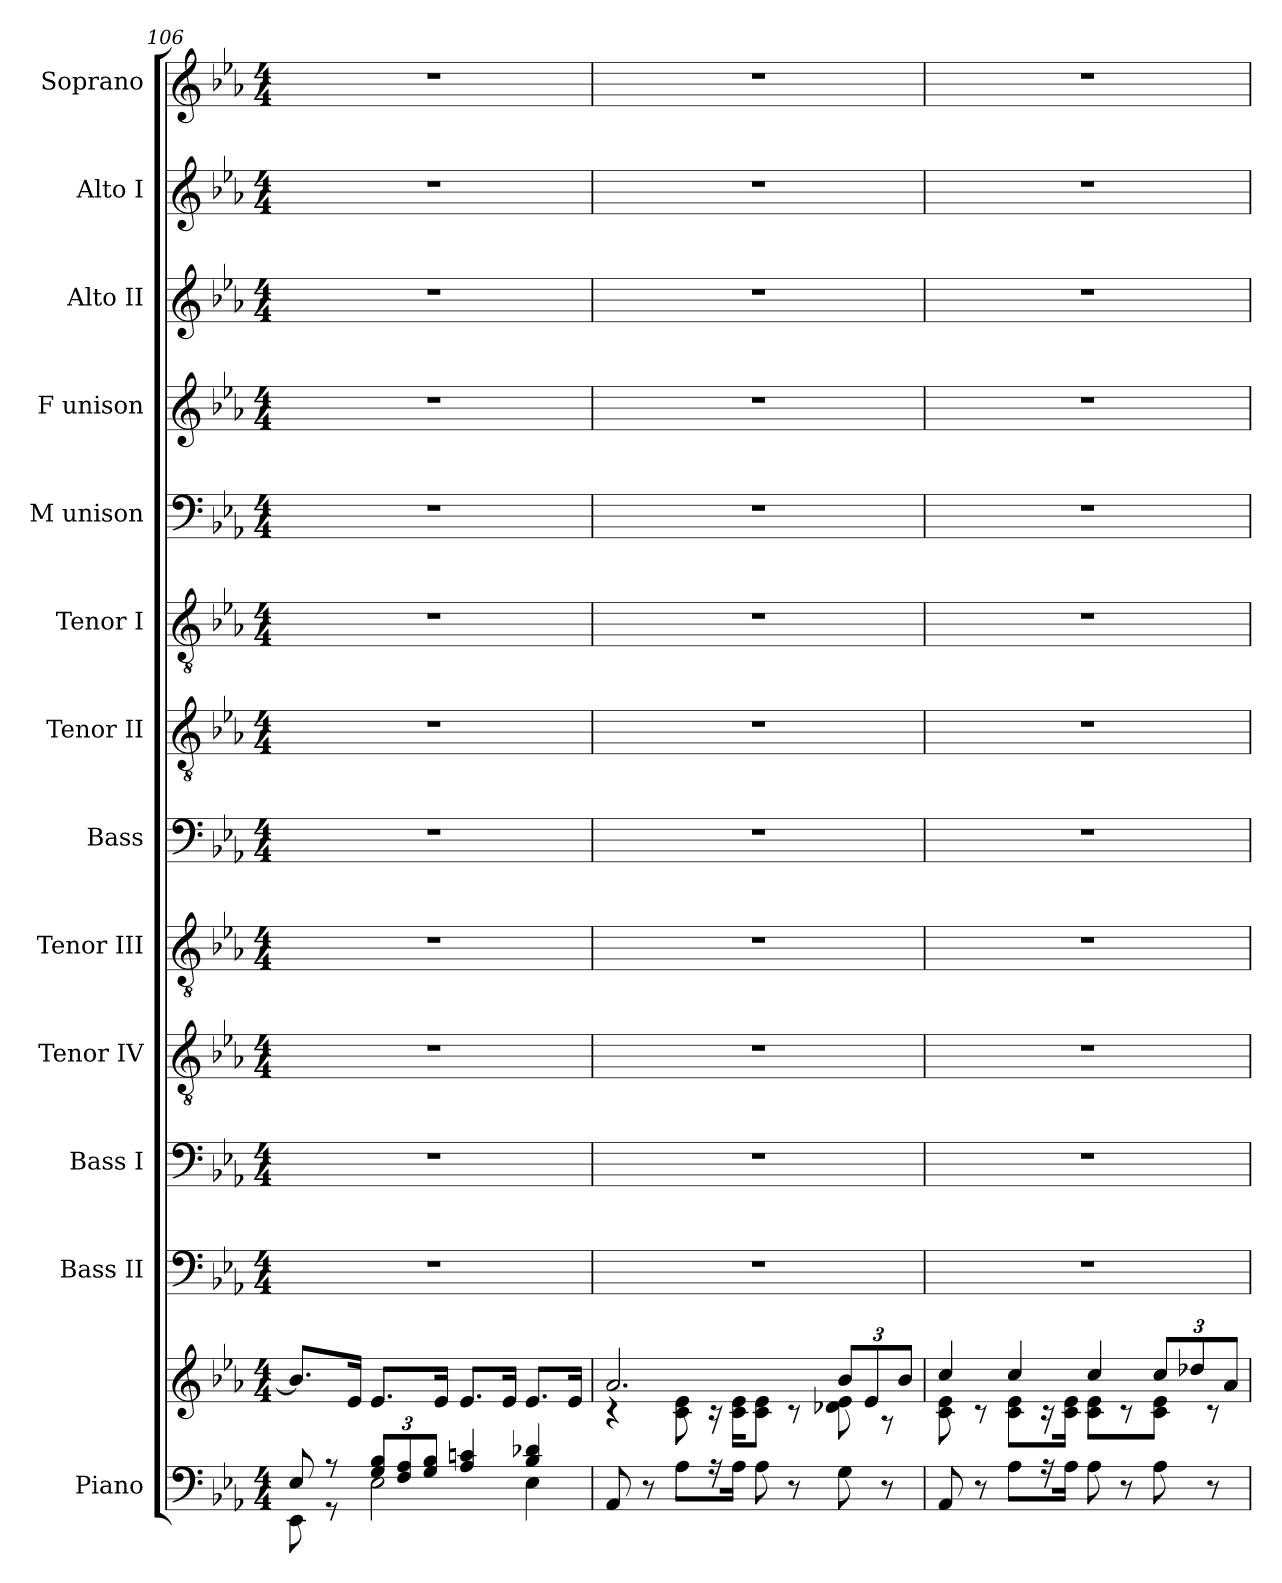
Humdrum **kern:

**kern	**kern	**kern	**kern	**kern	**kern	**kern	**kern	**kern	**kern	**kern	**kern	**kern	**kern
*part13	*part13	*part12	*part11	*part10	*part9	*part8	*part7	*part6	*part5	*part4	*part3	*part2	*part1
*staff14	*staff13	*staff12	*staff11	*staff10	*staff9	*staff8	*staff7	*staff6	*staff5	*staff4	*staff3	*staff2	*staff1
*I"Piano	*	*I"Bass II	*I"Bass I	*I"Tenor IV	*I"Tenor III	*I"Bass	*I"Tenor II	*I"Tenor I	*I"M unison	*I"F unison	*I"Alto II	*I"Alto I	*I"Soprano
*I'Pno.	*	*I'B.II	*I'B.I	*I'T.IV	*I'T.III	*I'B.	*I'T.II	*I'T.I	*I'M.u.	*I'F.u.	*I'A.II	*I'A.I	*I'S.
!!LO:LB:g=z
*clefF4	*clefG2	*clefF4	*clefF4	*clefGv2	*clefGv2	*clefF4	*clefGv2	*clefGv2	*clefF4	*clefG2	*clefG2	*clefG2	*clefG2
*k[b-e-a-]	*k[b-e-a-]	*k[b-e-a-]	*k[b-e-a-]	*k[b-e-a-]	*k[b-e-a-]	*k[b-e-a-]	*k[b-e-a-]	*k[b-e-a-]	*k[b-e-a-]	*k[b-e-a-]	*k[b-e-a-]	*k[b-e-a-]	*k[b-e-a-]
*M4/4	*M4/4	*M4/4	*M4/4	*M4/4	*M4/4	*M4/4	*M4/4	*M4/4	*M4/4	*M4/4	*M4/4	*M4/4	*M4/4
=106	=106	=106	=106	=106	=106	=106	=106	=106	=106	=106	=106	=106	=106
*^	*	*	*	*	*	*	*	*	*	*	*	*	*
8E-/	8EE-\	8.b-/L]	1r	1r	1r	1r	1r	1r	1r	1r	1r	1r	1r	1r
8r	8r	.	.	.	.	.	.	.	.	.	.	.	.	.
.	.	16e-/Jk	.	.	.	.	.	.	.	.	.	.	.	.
*Xbrackettup	*	*	*	*	*	*	*	*	*	*	*	*	*	*
12G/ 12B-/L	2E-\	8.e-/L	.	.	.	.	.	.	.	.	.	.	.	.
12F/ 12A-/	.	.	.	.	.	.	.	.	.	.	.	.	.	.
12G/ 12B-/J	.	.	.	.	.	.	.	.	.	.	.	.	.	.
.	.	16e-/Jk	.	.	.	.	.	.	.	.	.	.	.	.
4A-/ 4cn/	.	8.e-/L	.	.	.	.	.	.	.	.	.	.	.	.
.	.	16e-/Jk	.	.	.	.	.	.	.	.	.	.	.	.
4B-/ 4d-X/	4E-\	8.e-/L	.	.	.	.	.	.	.	.	.	.	.	.
.	.	16e-/Jk	.	.	.	.	.	.	.	.	.	.	.	.
*v	*v	*	*	*	*	*	*	*	*	*	*	*	*	*
=107	=107	=107	=107	=107	=107	=107	=107	=107	=107	=107	=107	=107	=107
*	*^	*	*	*	*	*	*	*	*	*	*	*	*
8AA-/	2.a-/	4r	1r	1r	1r	1r	1r	1r	1r	1r	1r	1r	1r	1r
8r	.	.	.	.	.	.	.	.	.	.	.	.	.	.
8A-\L	.	8c\ 8e-\	.	.	.	.	.	.	.	.	.	.	.	.
16r	.	16r	.	.	.	.	.	.	.	.	.	.	.	.
16A-\Jk	.	16c\ 16e-\KL	.	.	.	.	.	.	.	.	.	.	.	.
8A-\	.	8c\ 8e-\J	.	.	.	.	.	.	.	.	.	.	.	.
8r	.	8r	.	.	.	.	.	.	.	.	.	.	.	.
*	*Xbrackettup	*	*	*	*	*	*	*	*	*	*	*	*	*
8G\	12b-/L	8d-X\ 8e-\	.	.	.	.	.	.	.	.	.	.	.	.
.	12e-/	.	.	.	.	.	.	.	.	.	.	.	.	.
8r	.	8r	.	.	.	.	.	.	.	.	.	.	.	.
.	12b-/J	.	.	.	.	.	.	.	.	.	.	.	.	.
=108	=108	=108	=108	=108	=108	=108	=108	=108	=108	=108	=108	=108	=108	=108
8AA-/	4cc/	8c\ 8e-\	1r	1r	1r	1r	1r	1r	1r	1r	1r	1r	1r	1r
8r	.	8r	.	.	.	.	.	.	.	.	.	.	.	.
8A-\L	4cc/	8c\ 8e-\L	.	.	.	.	.	.	.	.	.	.	.	.
16r	.	16r	.	.	.	.	.	.	.	.	.	.	.	.
16A-\Jk	.	16c\ 16e-\Jk	.	.	.	.	.	.	.	.	.	.	.	.
8A-\	4cc/	8c\ 8e-\L	.	.	.	.	.	.	.	.	.	.	.	.
8r	.	8r	.	.	.	.	.	.	.	.	.	.	.	.
8A-\	12cc/L	8c\ 8e-\J	.	.	.	.	.	.	.	.	.	.	.	.
.	12dd-X/	.	.	.	.	.	.	.	.	.	.	.	.	.
8r	.	8r	.	.	.	.	.	.	.	.	.	.	.	.
.	12a-/J	.	.	.	.	.	.	.	.	.	.	.	.	.
*	*v	*v	*	*	*	*	*	*	*	*	*	*	*	*
=	=	=	=	=	=	=	=	=	=	=	=	=	=
*-	*-	*-	*-	*-	*-	*-	*-	*-	*-	*-	*-	*-	*-
